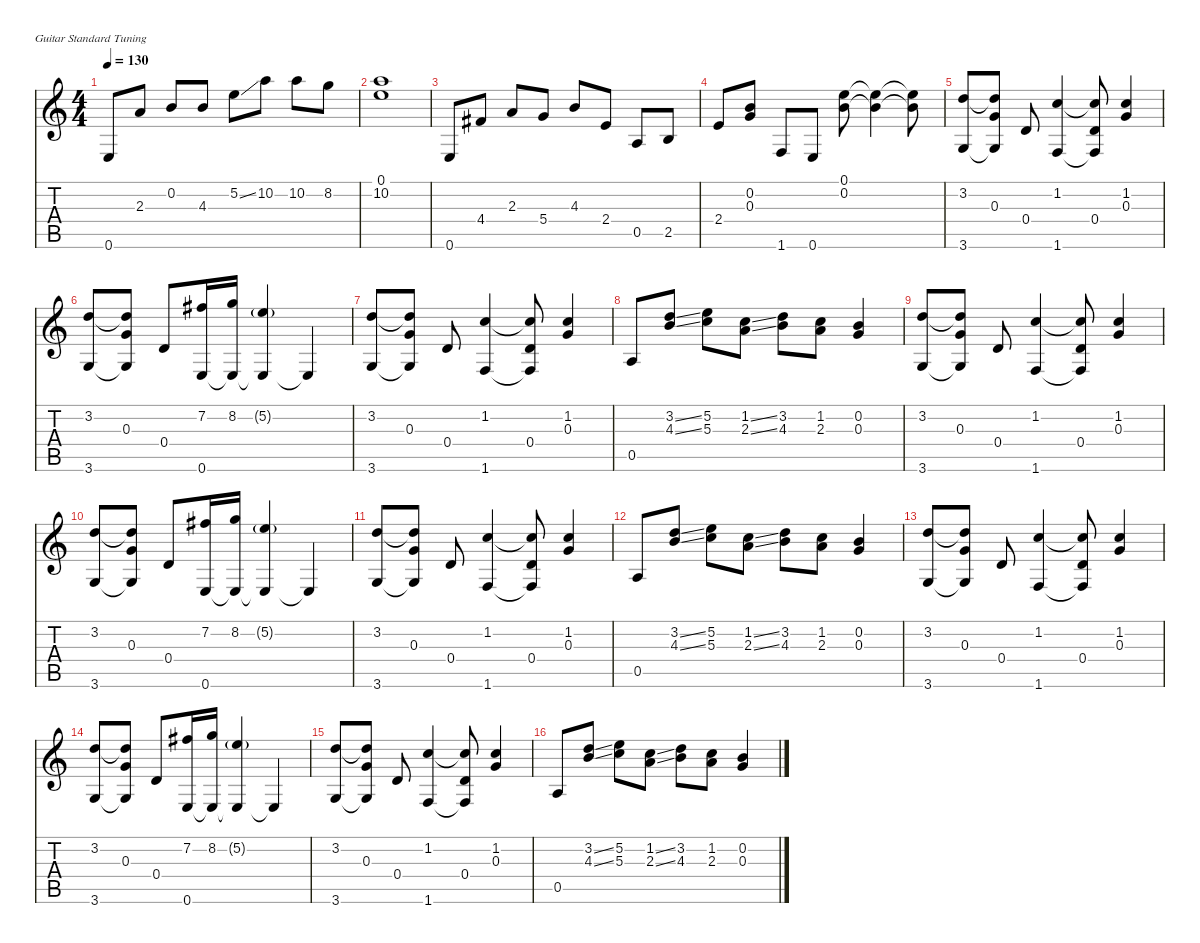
\defaultSystemsLayout 4
\hideDynamics
\bracketExtendMode nobrackets
\singleTrackTrackNamePolicy hidden
\multiTrackTrackNamePolicy hidden
\firstSystemTrackNameMode fullname
\firstSystemTrackNameOrientation horizontal
\otherSystemsTrackNameOrientation horizontal
\track ("Guitar 1" "dist.guit.") {mute instrument distortionguitar}
\staff {score tabs}
\tuning (E4 B3 G3 D3 A2 E2)
\ts (4 4)
\tempo 130
\clef g2
\ks c
0.6.8{dy f beam Up} 2.3.8{beam Up} 0.2.8{beam Up} 4.3.8{beam Up} 5.2{ss}.8{beam Down} 10.2.8{beam Down} 10.2.8{beam Down} 8.2.8{beam Down} |
(0.1 10.2).1{beam Down} |
0.6.8{beam Up} 4.4{acc #}.8{beam Up} 2.3.8{beam Up} 5.4.8{beam Up} 4.3.8{beam Up} 2.4.8{beam Up} 0.5.8{beam Up} 2.5.8{beam Up} |
2.4.8{beam Up} (0.2 0.3).8{beam Up} 1.6.8{beam Up} 0.6.8{beam Up} (0.1 0.2).8{beam Down} (0.1{t} 0.2{t}).4{beam Down} (0.1{t} 0.2{t}).8{beam Down} |
(3.2 3.6).8{beam Up} (3.2{t} 0.3 3.6{t}).8{beam Up} 0.4.8{beam Up} (1.2 1.6).4{beam Up} (1.2{t} 0.4 1.6{t}).8{beam Up} (1.2 0.3).4{beam Up} |
(3.2 3.6).8{beam Up} (3.2{t} 0.3 3.6{t}).8{beam Up} 0.4.8{beam Up} (7.2{acc #} 0.6).16{beam Up} (8.2 0.6{t}).16{beam Up} (5.2{g} 0.6{t}).4{beam Up} 0.6{t}.4{beam Up} |
(3.2 3.6).8{beam Up} (3.2{t} 0.3 3.6{t}).8{beam Up} 0.4.8{beam Up} (1.2 1.6).4{beam Up} (1.2{t} 0.4 1.6{t}).8{beam Up} (1.2 0.3).4{beam Up} |
0.5.8{beam Up} (3.2{ss} 4.3{ss}).8{beam Up} (5.2 5.3).8{beam Down} (1.2{ss} 2.3{ss}).8{beam Down} (3.2 4.3).8{beam Down} (1.2 2.3).8{beam Down} (0.2 0.3).4{beam Up} |
(3.2 3.6).8{beam Up} (3.2{t} 0.3 3.6{t}).8{beam Up} 0.4.8{beam Up} (1.2 1.6).4{beam Up} (1.2{t} 0.4 1.6{t}).8{beam Up} (1.2 0.3).4{beam Up} |
(3.2 3.6).8{beam Up} (3.2{t} 0.3 3.6{t}).8{beam Up} 0.4.8{beam Up} (7.2{acc #} 0.6).16{beam Up} (8.2 0.6{t}).16{beam Up} (5.2{g} 0.6{t}).4{beam Up} 0.6{t}.4{beam Up} |
(3.2 3.6).8{beam Up} (3.2{t} 0.3 3.6{t}).8{beam Up} 0.4.8{beam Up} (1.2 1.6).4{beam Up} (1.2{t} 0.4 1.6{t}).8{beam Up} (1.2 0.3).4{beam Up} |
0.5.8{beam Up} (3.2{ss} 4.3{ss}).8{beam Up} (5.2 5.3).8{beam Down} (1.2{ss} 2.3{ss}).8{beam Down} (3.2 4.3).8{beam Down} (1.2 2.3).8{beam Down} (0.2 0.3).4{beam Up} |
(3.2 3.6).8{beam Up} (3.2{t} 0.3 3.6{t}).8{beam Up} 0.4.8{beam Up} (1.2 1.6).4{beam Up} (1.2{t} 0.4 1.6{t}).8{beam Up} (1.2 0.3).4{beam Up} |
(3.2 3.6).8{beam Up} (3.2{t} 0.3 3.6{t}).8{beam Up} 0.4.8{beam Up} (7.2{acc #} 0.6).16{beam Up} (8.2 0.6{t}).16{beam Up} (5.2{g} 0.6{t}).4{beam Up} 0.6{t}.4{beam Up} |
(3.2 3.6).8{beam Up} (3.2{t} 0.3 3.6{t}).8{beam Up} 0.4.8{beam Up} (1.2 1.6).4{beam Up} (1.2{t} 0.4 1.6{t}).8{beam Up} (1.2 0.3).4{beam Up} |
0.5.8{beam Up} (3.2{ss} 4.3{ss}).8{beam Up} (5.2 5.3).8{beam Down} (1.2{ss} 2.3{ss}).8{beam Down} (3.2 4.3).8{beam Down} (1.2 2.3).8{beam Down} (0.2 0.3).4{beam Up}
